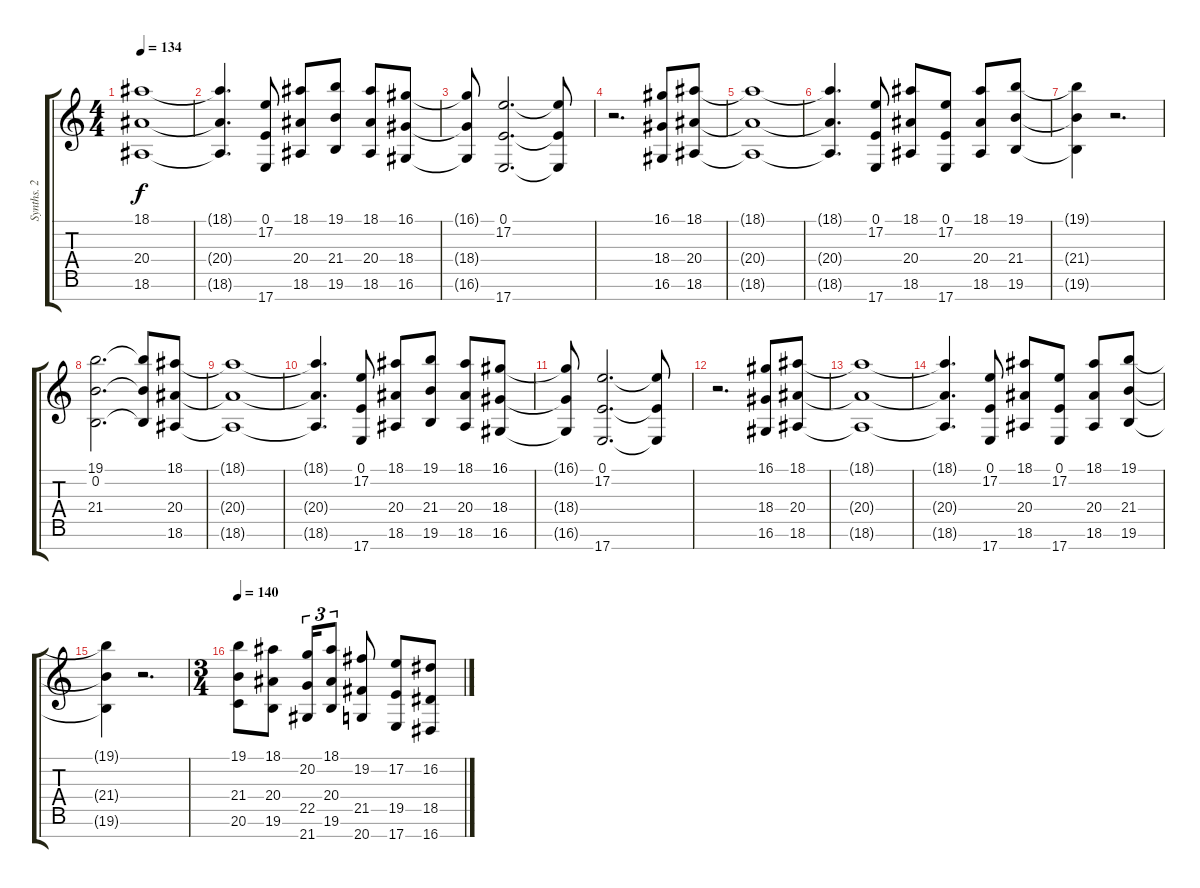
\track ("Synths. 2" "Synths. 2") {instrument synthstrings1}
\staff {score tabs}
\tuning (E4 B3 G3 D3 A2 E2 B1) {hide}
\ts (4 4)
\tempo 134
\clef g2
\ks c
(18.1{t} 20.4{t} 18.6{t}).1{dy f} |
(18.1{t} 20.4{t} 18.6{t}).4{d} (0.1 17.2 17.7).8 (18.1 20.4 18.6).8 (19.1 21.4 19.6).8 (18.1 20.4 18.6).8 (16.1 18.4 16.6).8 |
(16.1{t} 18.4{t} 16.6{t}).8 (0.1 17.2 17.7).2{d volume 0} (0.1{t} 17.2{t} 17.7{t}).8 |
r.2{d} (16.1 18.4 16.6).8{volume 13} (18.1 20.4 18.6).8 |
(18.1{t} 20.4{t} 18.6{t}).1 |
(18.1{t} 20.4{t} 18.6{t}).4{d} (0.1 17.2 17.7).8 (18.1 20.4 18.6).8 (0.1 17.2 17.7).8 (18.1 20.4 18.6).8 (19.1 21.4 19.6).8 |
(19.1{t} 21.4{t} 19.6{t}).4 r.2{d volume 0} |
(19.1 0.2 21.4).2{d volume 13} (19.1{t} 0.2{t} 21.4{t}).8 (18.1 20.4 18.6).8 |
(18.1{t} 20.4{t} 18.6{t}).1 |
(18.1{t} 20.4{t} 18.6{t}).4{d} (0.1 17.2 17.7).8 (18.1 20.4 18.6).8 (19.1 21.4 19.6).8 (18.1 20.4 18.6).8 (16.1 18.4 16.6).8 |
(16.1{t} 18.4{t} 16.6{t}).8 (0.1 17.2 17.7).2{d volume 0} (0.1{t} 17.2{t} 17.7{t}).8 |
r.2{d} (16.1 18.4 16.6).8{volume 13} (18.1 20.4 18.6).8 |
(18.1{t} 20.4{t} 18.6{t}).1 |
(18.1{t} 20.4{t} 18.6{t}).4{d} (0.1 17.2 17.7).8 (18.1 20.4 18.6).8 (0.1 17.2 17.7).8 (18.1 20.4 18.6).8 (19.1 21.4 19.6).8 |
(19.1{t} 21.4{t} 19.6{t}).4 r.2{d} |
\ts (3 4)
\tempo 140
(19.1 21.4 20.6).8 (18.1 20.4 19.6).8 (20.2 22.5 21.7).16{tu (3 2)} (18.1 20.4 19.6).8{tu (3 2)} (19.2 21.5 20.7).8 (17.2 19.5 17.7).8 (16.2 18.5 16.7).8
